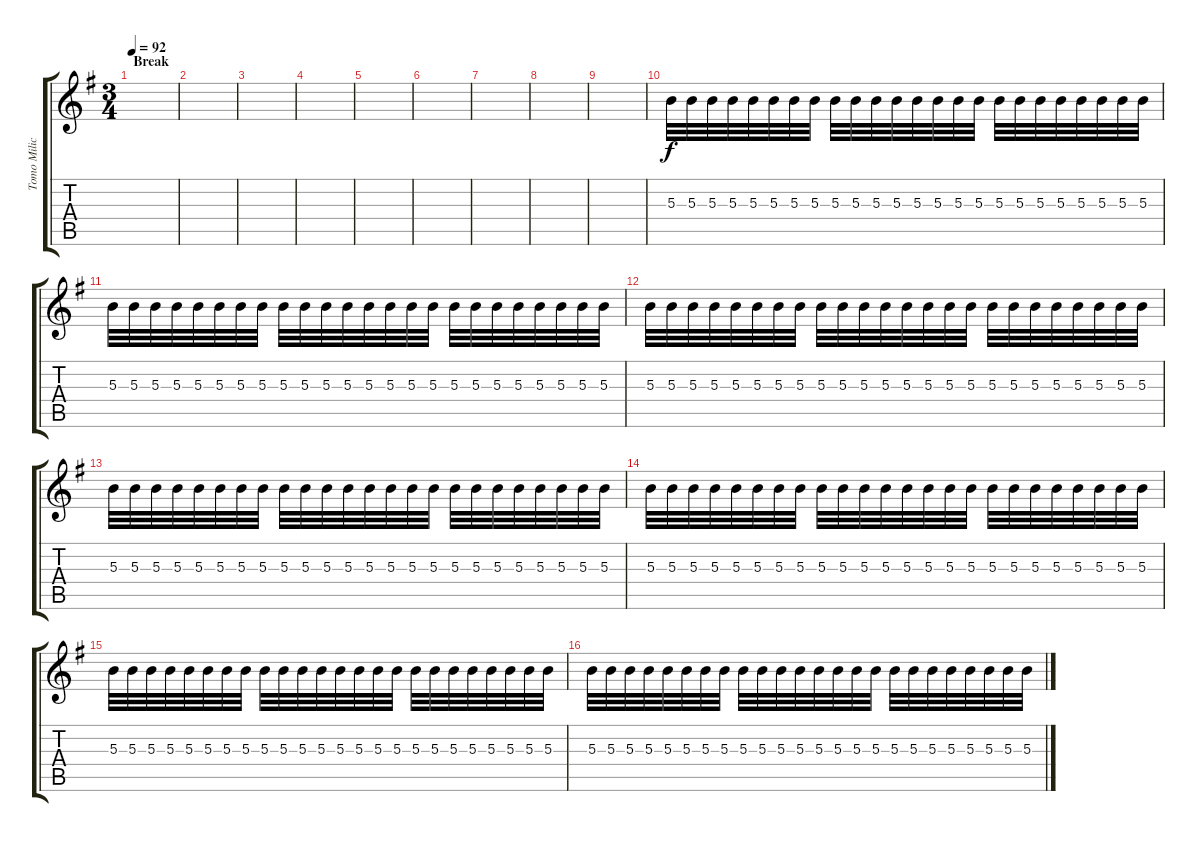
\track ("Tomo Milicevic (Lead Guitar)" "Tomo Milic") {instrument distortionguitar}
\staff {score tabs}
\tuning (Eb4 Bb3 Gb3 Db3 Ab2 Eb2) {hide}
\ts (3 4)
\section ("" "Break")
\tempo 92
\clef g2
\ks g
|
|
|
|
|
|
|
|
|
5.3.32{dy f} 5.3.32 5.3.32 5.3.32 5.3.32 5.3.32 5.3.32 5.3.32 5.3.32 5.3.32 5.3.32 5.3.32 5.3.32 5.3.32 5.3.32 5.3.32 5.3.32 5.3.32 5.3.32 5.3.32 5.3.32 5.3.32 5.3.32 5.3.32 |
5.3.32 5.3.32 5.3.32 5.3.32 5.3.32 5.3.32 5.3.32 5.3.32 5.3.32 5.3.32 5.3.32 5.3.32 5.3.32 5.3.32 5.3.32 5.3.32 5.3.32 5.3.32 5.3.32 5.3.32 5.3.32 5.3.32 5.3.32 5.3.32 |
5.3.32 5.3.32 5.3.32 5.3.32 5.3.32 5.3.32 5.3.32 5.3.32 5.3.32 5.3.32 5.3.32 5.3.32 5.3.32 5.3.32 5.3.32 5.3.32 5.3.32 5.3.32 5.3.32 5.3.32 5.3.32 5.3.32 5.3.32 5.3.32 |
5.3.32 5.3.32 5.3.32 5.3.32 5.3.32 5.3.32 5.3.32 5.3.32 5.3.32 5.3.32 5.3.32 5.3.32 5.3.32 5.3.32 5.3.32 5.3.32 5.3.32 5.3.32 5.3.32 5.3.32 5.3.32 5.3.32 5.3.32 5.3.32 |
5.3.32 5.3.32 5.3.32 5.3.32 5.3.32 5.3.32 5.3.32 5.3.32 5.3.32 5.3.32 5.3.32 5.3.32 5.3.32 5.3.32 5.3.32 5.3.32 5.3.32 5.3.32 5.3.32 5.3.32 5.3.32 5.3.32 5.3.32 5.3.32 |
5.3.32 5.3.32 5.3.32 5.3.32 5.3.32 5.3.32 5.3.32 5.3.32 5.3.32 5.3.32 5.3.32 5.3.32 5.3.32 5.3.32 5.3.32 5.3.32 5.3.32 5.3.32 5.3.32 5.3.32 5.3.32 5.3.32 5.3.32 5.3.32 |
5.3.32 5.3.32 5.3.32 5.3.32 5.3.32 5.3.32 5.3.32 5.3.32 5.3.32 5.3.32 5.3.32 5.3.32 5.3.32 5.3.32 5.3.32 5.3.32 5.3.32 5.3.32 5.3.32 5.3.32 5.3.32 5.3.32 5.3.32 5.3.32
